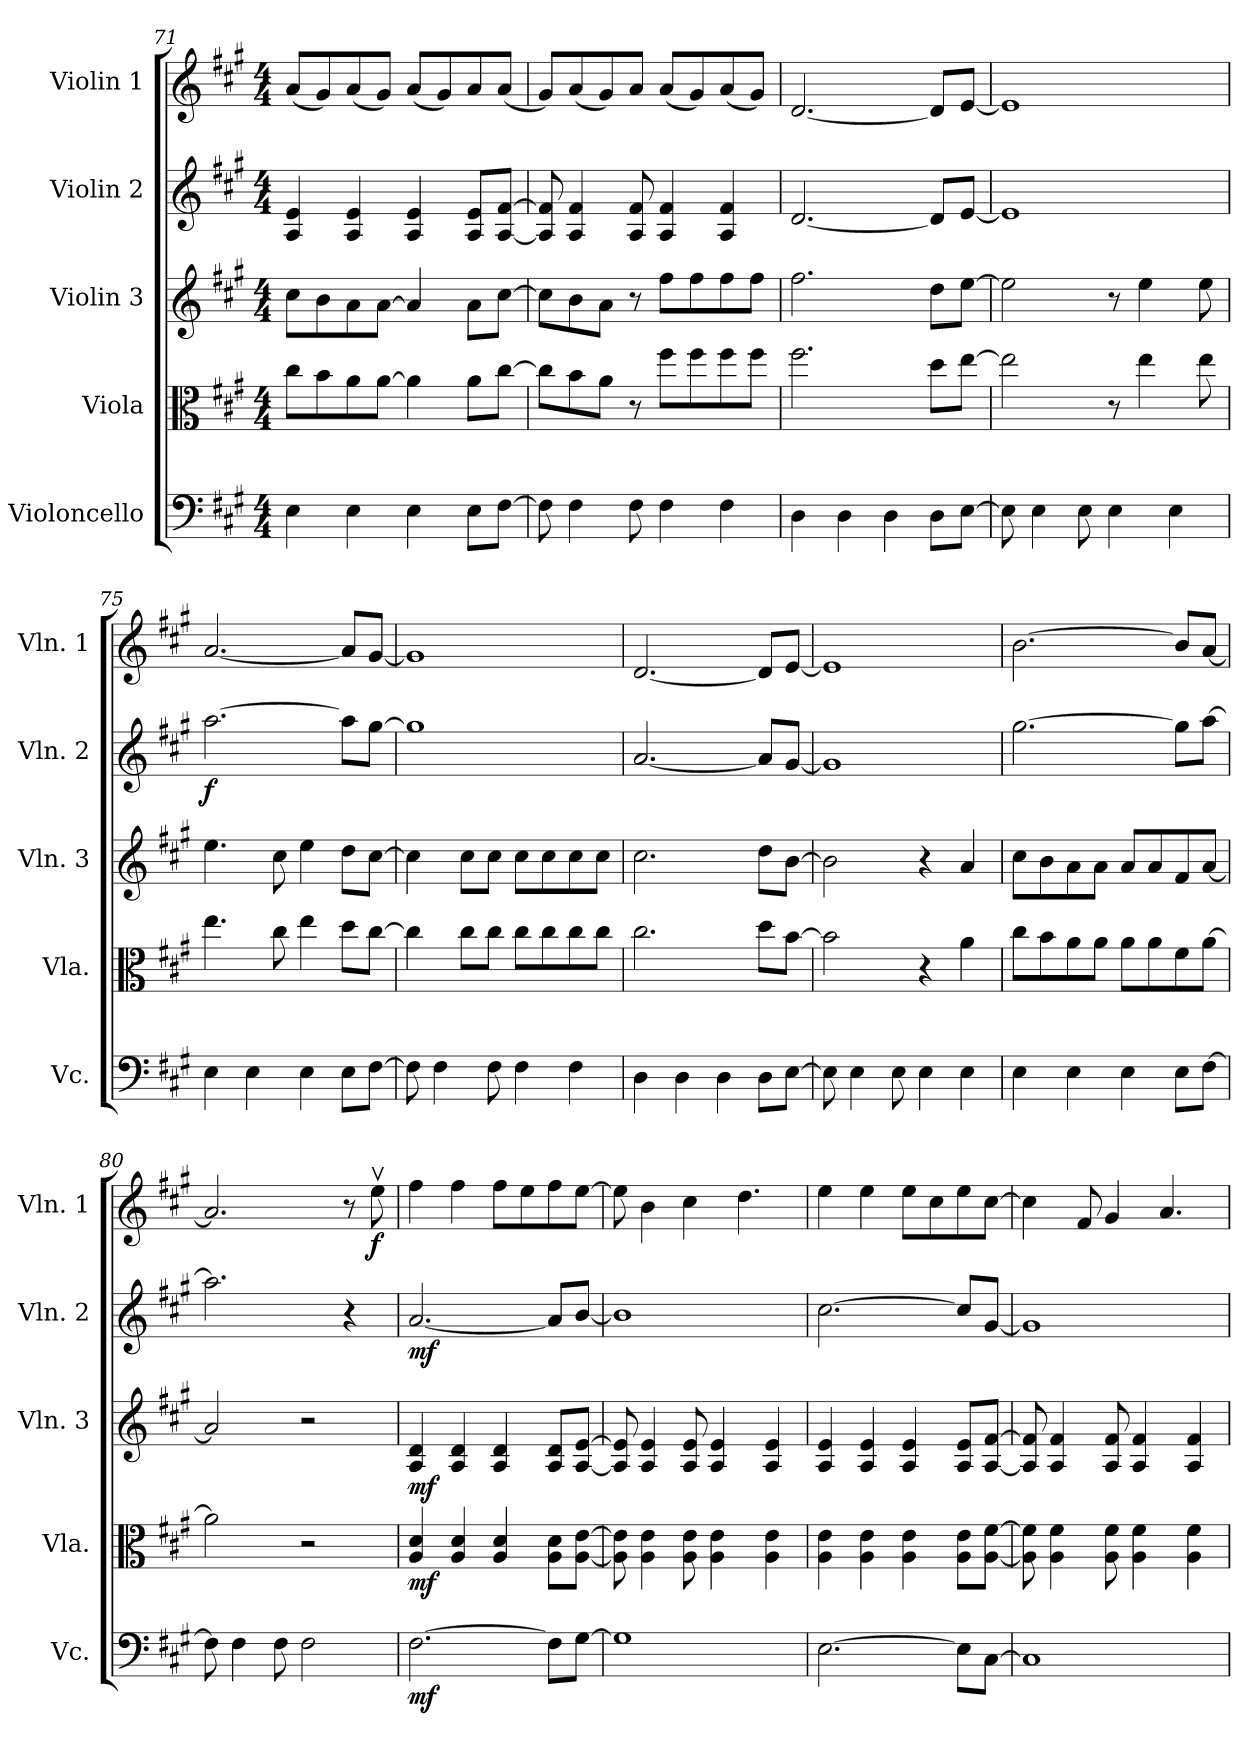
**kern	**dynam	**kern	**dynam	**kern	**dynam	**kern	**dynam	**kern	**dynam
*part5	*part5	*part4	*part4	*part3	*part3	*part2	*part2	*part1	*part1
*staff5	*staff5	*staff4	*staff4	*staff3	*staff3	*staff2	*staff2	*staff1	*staff1
*I"Violoncello	*	*I"Viola	*	*I"Violin 3	*	*I"Violin 2	*	*I"Violin 1	*
*I'Vc.	*	*I'Vla.	*	*I'Vln. 3	*	*I'Vln. 2	*	*I'Vln. 1	*
*clefF4	*	*clefC3	*	*clefG2	*	*clefG2	*	*clefG2	*
*k[f#c#g#]	*	*k[f#c#g#]	*	*k[f#c#g#]	*	*k[f#c#g#]	*	*k[f#c#g#]	*
*M4/4	*	*M4/4	*	*M4/4	*	*M4/4	*	*M4/4	*
=71	=71	=71	=71	=71	=71	=71	=71	=71	=71
4E\	.	8cc#\L	.	8cc#\L	.	4A/ 4e/	.	(<8a/L	.
.	.	8b\	.	8b\	.	.	.	8g#/)	.
4E\	.	8a\	.	8a\	.	4A/ 4e/	.	(<8a/	.
.	.	[8a\J	.	[8a\J	.	.	.	8g#/J)	.
4E\	.	4a\]	.	4a/]	.	4A/ 4e/	.	(<8a/L	.
.	.	.	.	.	.	.	.	8g#/)	.
8E\L	.	8a\L	.	8a\L	.	8A/ 8e/L	.	8a/	.
[8F#\J	.	[8cc#\J	.	[8cc#\J	.	[8A/ [8f#/J	.	(<8a/J	.
=72	=72	=72	=72	=72	=72	=72	=72	=72	=72
8F#\]	.	8cc#\L]	.	8cc#\L]	.	8A/] 8f#/]	.	8g#/L)	.
4F#\	.	8b\	.	8b\	.	4A/ 4f#/	.	(<8a/	.
.	.	8a\J	.	8a\J	.	.	.	8g#/)	.
8F#\	.	8r	.	8r	.	8A/ 8f#/	.	8a/J	.
4F#\	.	8ff#\L	.	8ff#\L	.	4A/ 4f#/	.	(<8a/L	.
.	.	8ff#\	.	8ff#\	.	.	.	8g#/)	.
4F#\	.	8ff#\	.	8ff#\	.	4A/ 4f#/	.	(<8a/	.
.	.	8ff#\J	.	8ff#\J	.	.	.	8g#/J)	.
=73	=73	=73	=73	=73	=73	=73	=73	=73	=73
4D\	.	2.ff#\	.	2.ff#\	.	[2.d/	.	[2.d/	.
4D\	.	.	.	.	.	.	.	.	.
4D\	.	.	.	.	.	.	.	.	.
8D\L	.	8dd\L	.	8dd\L	.	8d/L]	.	8d/L]	.
[8E\J	.	[8ee\J	.	[8ee\J	.	[8e/J	.	[8e/J	.
=74	=74	=74	=74	=74	=74	=74	=74	=74	=74
8E\]	.	2ee\]	.	2ee\]	.	1e]	.	1e]	.
4E\	.	.	.	.	.	.	.	.	.
8E\	.	.	.	.	.	.	.	.	.
4E\	.	8r	.	8r	.	.	.	.	.
.	.	4ee\	.	4ee\	.	.	.	.	.
4E\	.	.	.	.	.	.	.	.	.
.	.	8ee\	.	8ee\	.	.	.	.	.
!!LO:LB:g=z
=75	=75	=75	=75	=75	=75	=75	=75	=75	=75
!	!	!	!	!	!	!	!LO:DY:b	!	!
4E\	.	4.ee\	.	4.ee\	.	[2.aa\	f	[2.a/	.
4E\	.	.	.	.	.	.	.	.	.
.	.	8cc#\	.	8cc#\	.	.	.	.	.
4E\	.	4ee\	.	4ee\	.	.	.	.	.
8E\L	.	8dd\L	.	8dd\L	.	8aa\L]	.	8a/L]	.
[8F#\J	.	[8cc#\J	.	[8cc#\J	.	[8gg#\J	.	[8g#/J	.
=76	=76	=76	=76	=76	=76	=76	=76	=76	=76
8F#\]	.	4cc#\]	.	4cc#\]	.	1gg#]	.	1g#]	.
4F#\	.	.	.	.	.	.	.	.	.
.	.	8cc#\L	.	8cc#\L	.	.	.	.	.
8F#\	.	8cc#\J	.	8cc#\J	.	.	.	.	.
4F#\	.	8cc#\L	.	8cc#\L	.	.	.	.	.
.	.	8cc#\	.	8cc#\	.	.	.	.	.
4F#\	.	8cc#\	.	8cc#\	.	.	.	.	.
.	.	8cc#\J	.	8cc#\J	.	.	.	.	.
=77	=77	=77	=77	=77	=77	=77	=77	=77	=77
4D\	.	2.cc#\	.	2.cc#\	.	[2.a/	.	[2.d/	.
4D\	.	.	.	.	.	.	.	.	.
4D\	.	.	.	.	.	.	.	.	.
8D\L	.	8dd\L	.	8dd\L	.	8a/L]	.	8d/L]	.
[8E\J	.	[8b\J	.	[8b\J	.	[8g#/J	.	[8e/J	.
=78	=78	=78	=78	=78	=78	=78	=78	=78	=78
8E\]	.	2b\]	.	2b\]	.	1g#]	.	1e]	.
4E\	.	.	.	.	.	.	.	.	.
8E\	.	.	.	.	.	.	.	.	.
4E\	.	4r	.	4r	.	.	.	.	.
4E\	.	4a\	.	4a/	.	.	.	.	.
=79	=79	=79	=79	=79	=79	=79	=79	=79	=79
4E\	.	8cc#\L	.	8cc#\L	.	[2.gg#\	.	[2.b\	.
.	.	8b\	.	8b\	.	.	.	.	.
4E\	.	8a\	.	8a\	.	.	.	.	.
.	.	8a\J	.	8a\J	.	.	.	.	.
4E\	.	8a\L	.	8a/L	.	.	.	.	.
.	.	8a\	.	8a/	.	.	.	.	.
8E\L	.	8f#\	.	8f#/	.	8gg#\L]	.	8b/L]	.
[8F#\J	.	[8a\J	.	[8a/J	.	[8aa\J	.	[8a/J	.
!!LO:PB:g=z
=80	=80	=80	=80	=80	=80	=80	=80	=80	=80
8F#\]	.	2a\]	.	2a/]	.	2.aa\]	.	2.a/]	.
4F#\	.	.	.	.	.	.	.	.	.
8F#\	.	.	.	.	.	.	.	.	.
2F#\	.	2r	.	2r	.	.	.	.	.
.	.	.	.	.	.	4r	.	8r	.
!	!	!	!	!	!	!	!	!	!LO:DY:b
.	.	.	.	.	.	.	.	8eev\	f
=81	=81	=81	=81	=81	=81	=81	=81	=81	=81
!	!LO:DY:b	!	!LO:DY:b	!	!LO:DY:b	!	!LO:DY:b	!	!
[2.F#\	mf	4A/ 4d/	mf	4A/ 4d/	mf	[2.a/	mf	4ff#\	.
.	.	4A/ 4d/	.	4A/ 4d/	.	.	.	4ff#\	.
.	.	4A/ 4d/	.	4A/ 4d/	.	.	.	8ff#\L	.
.	.	.	.	.	.	.	.	8ee\	.
8F#\L]	.	8A\ 8d\L	.	8A/ 8d/L	.	8a/L]	.	8ff#\	.
[8G#\J	.	[8A\ [8e\J	.	[8A/ [8e/J	.	[8b/J	.	[8ee\J	.
=82	=82	=82	=82	=82	=82	=82	=82	=82	=82
1G#]	.	8A\] 8e\]	.	8A/] 8e/]	.	1b]	.	8ee\]	.
.	.	4A\ 4e\	.	4A/ 4e/	.	.	.	4b\	.
.	.	8A\ 8e\	.	8A/ 8e/	.	.	.	4cc#\	.
.	.	4A\ 4e\	.	4A/ 4e/	.	.	.	.	.
.	.	.	.	.	.	.	.	4.dd\	.
.	.	4A\ 4e\	.	4A/ 4e/	.	.	.	.	.
=83	=83	=83	=83	=83	=83	=83	=83	=83	=83
[2.E\	.	4A\ 4e\	.	4A/ 4e/	.	[2.cc#\	.	4ee\	.
.	.	4A\ 4e\	.	4A/ 4e/	.	.	.	4ee\	.
.	.	4A\ 4e\	.	4A/ 4e/	.	.	.	8ee\L	.
.	.	.	.	.	.	.	.	8cc#\	.
8E\L]	.	8A\ 8e\L	.	8A/ 8e/L	.	8cc#/L]	.	8ee\	.
[8C#\J	.	[8A\ [8f#\J	.	[8A/ [8f#/J	.	[8g#/J	.	[8cc#\J	.
=84	=84	=84	=84	=84	=84	=84	=84	=84	=84
1C#]	.	8A\] 8f#\]	.	8A/] 8f#/]	.	1g#]	.	4cc#\]	.
.	.	4A\ 4f#\	.	4A/ 4f#/	.	.	.	.	.
.	.	.	.	.	.	.	.	8f#/	.
.	.	8A\ 8f#\	.	8A/ 8f#/	.	.	.	4g#/	.
.	.	4A\ 4f#\	.	4A/ 4f#/	.	.	.	.	.
.	.	.	.	.	.	.	.	4.a/	.
.	.	4A\ 4f#\	.	4A/ 4f#/	.	.	.	.	.
=	=	=	=	=	=	=	=	=	=
*-	*-	*-	*-	*-	*-	*-	*-	*-	*-
